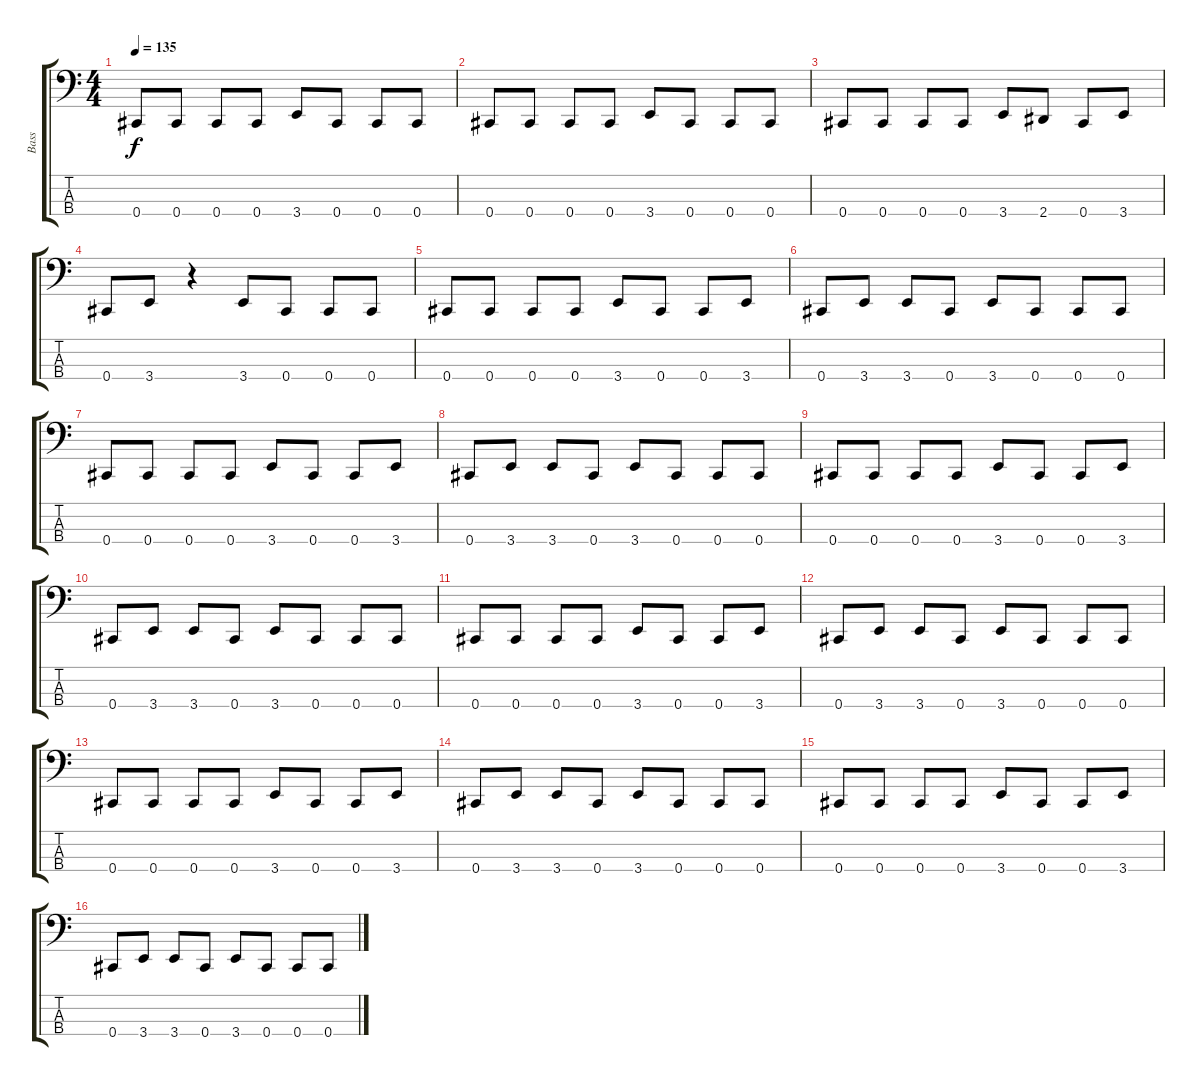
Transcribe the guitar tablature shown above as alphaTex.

\track ("Bass" "Bass") {instrument electricbasspick}
\staff {score tabs}
\tuning (Gb2 Db2 Ab1 Db1) {hide}
\ts (4 4)
\tempo 135
\clef f4
\ks c
0.4.8{dy f} 0.4.8 0.4.8 0.4.8 3.4.8 0.4.8 0.4.8 0.4.8 |
0.4.8 0.4.8 0.4.8 0.4.8 3.4.8 0.4.8 0.4.8 0.4.8 |
0.4.8 0.4.8 0.4.8 0.4.8 3.4.8 2.4.8 0.4.8 3.4.8 |
0.4.8 3.4.8 r.4 3.4.8 0.4.8 0.4.8 0.4.8 |
0.4.8 0.4.8 0.4.8 0.4.8 3.4.8 0.4.8 0.4.8 3.4.8 |
0.4.8 3.4.8 3.4.8 0.4.8 3.4.8 0.4.8 0.4.8 0.4.8 |
0.4.8 0.4.8 0.4.8 0.4.8 3.4.8 0.4.8 0.4.8 3.4.8 |
0.4.8 3.4.8 3.4.8 0.4.8 3.4.8 0.4.8 0.4.8 0.4.8 |
0.4.8 0.4.8 0.4.8 0.4.8 3.4.8 0.4.8 0.4.8 3.4.8 |
0.4.8 3.4.8 3.4.8 0.4.8 3.4.8 0.4.8 0.4.8 0.4.8 |
0.4.8 0.4.8 0.4.8 0.4.8 3.4.8 0.4.8 0.4.8 3.4.8 |
0.4.8 3.4.8 3.4.8 0.4.8 3.4.8 0.4.8 0.4.8 0.4.8 |
0.4.8 0.4.8 0.4.8 0.4.8 3.4.8 0.4.8 0.4.8 3.4.8 |
0.4.8 3.4.8 3.4.8 0.4.8 3.4.8 0.4.8 0.4.8 0.4.8 |
0.4.8 0.4.8 0.4.8 0.4.8 3.4.8 0.4.8 0.4.8 3.4.8 |
0.4.8 3.4.8 3.4.8 0.4.8 3.4.8 0.4.8 0.4.8 0.4.8
